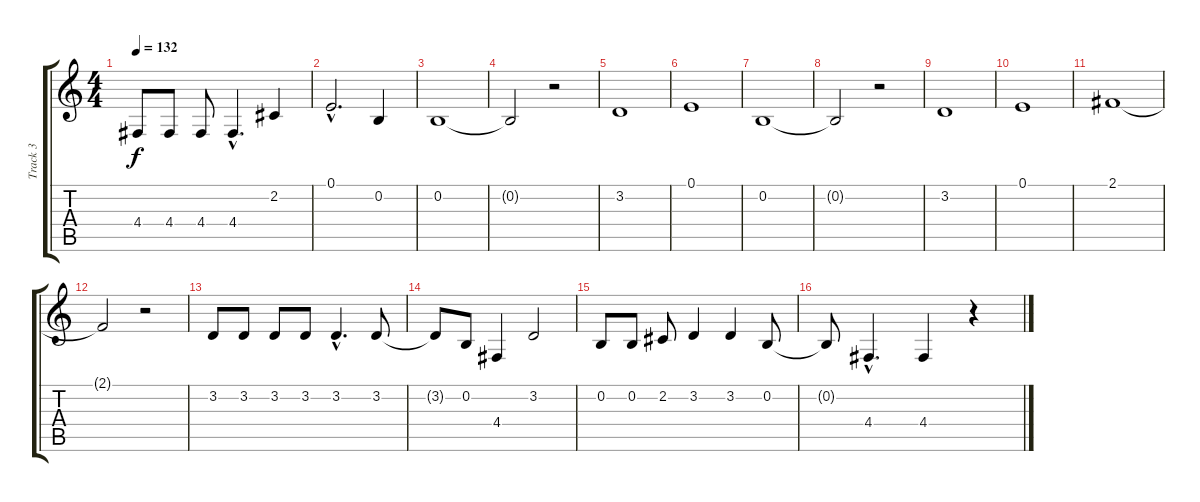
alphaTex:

\track ("Track 3" "Track 3") {instrument lead1square}
\staff {score tabs}
\tuning (E4 B3 G3 D3 A2 E2) {hide}
\ts (4 4)
\tempo 132
\clef g2
\ks c
4.4.8{dy f} 4.4.8 4.4.8 4.4{hac}.4{d} 2.2.4 |
0.1{hac}.2{d} 0.2.4 |
0.2.1 |
0.2{t}.2 r.2 |
3.2.1 |
0.1.1 |
0.2.1 |
0.2{t}.2 r.2 |
3.2.1 |
0.1.1 |
2.1.1 |
2.1{t}.2 r.2 |
3.2.8 3.2.8 3.2.8 3.2.8 3.2{hac}.4{d} 3.2.8 |
3.2{t}.8 0.2.8 4.4.4 3.2.2 |
0.2.8 0.2.8 2.2.8 3.2.4 3.2.4 0.2.8 |
0.2{t}.8 4.4{hac}.4{d} 4.4.4 r.4
